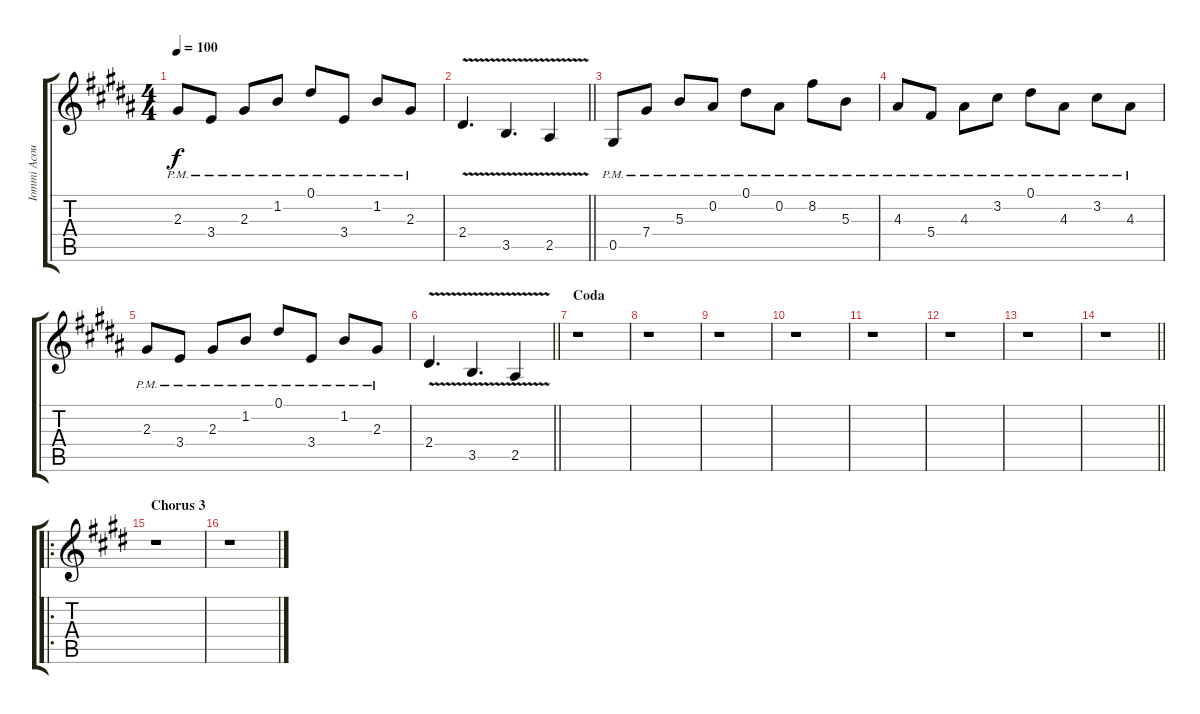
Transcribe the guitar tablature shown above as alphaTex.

\track ("Iommi Acoustic" "Iommi Acou") {instrument acousticguitarsteel}
\staff {score tabs}
\tuning (Eb4 Bb3 Gb3 Db3 Ab2 Eb2) {hide}
\ts (4 4)
\tempo 100
\clef g2
\ks b
2.3{pm}.8{dy f} 3.4{pm}.8 2.3{pm}.8 1.2{pm}.8 0.1{pm}.8 3.4{pm}.8 1.2{pm}.8 2.3{pm}.8 |
\barLineRight lightlight
2.4{v}.4{d} 3.5{v}.4{d} 2.5{v}.4 |
0.5{pm}.8 7.4{pm}.8 5.3{pm}.8 0.2{pm}.8 0.1{pm}.8 0.2{pm}.8 8.2{pm}.8 5.3{pm}.8 |
4.3{pm}.8 5.4{pm}.8 4.3{pm}.8 3.2{pm}.8 0.1{pm}.8 4.3{pm}.8 3.2{pm}.8 4.3{pm}.8 |
2.3{pm}.8 3.4{pm}.8 2.3{pm}.8 1.2{pm}.8 0.1{pm}.8 3.4{pm}.8 1.2{pm}.8 2.3{pm}.8 |
\barLineRight lightlight
2.4{v}.4{d} 3.5{v}.4{d} 2.5{v}.4 |
\section ("" "Coda")
r.1 |
r.1 |
r.1 |
r.1 |
r.1 |
r.1 |
r.1 |
\barLineRight lightlight
r.1 |
\ro
\section ("" "Chorus 3")
\ks e
r.1 |
r.1
